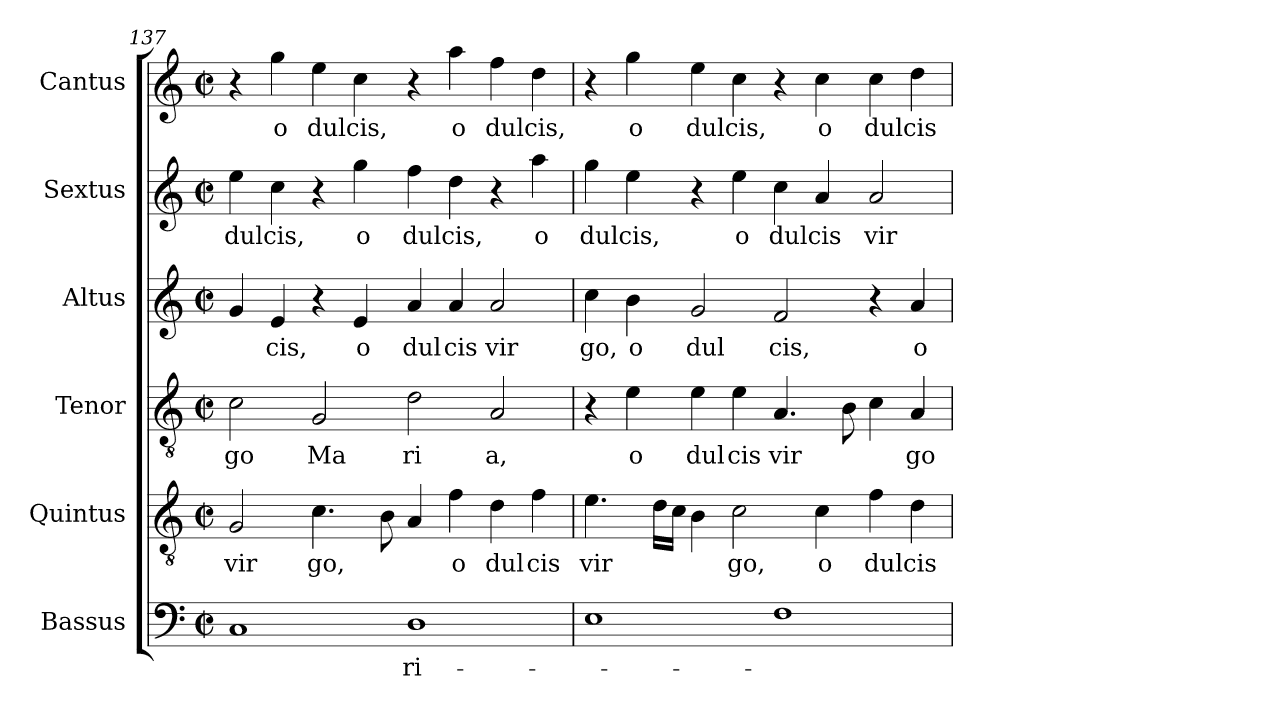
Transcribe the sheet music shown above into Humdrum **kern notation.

**kern	**text	**kern	**text	**kern	**text	**kern	**text	**kern	**text	**kern	**text
*part6	*part6	*part5	*part5	*part4	*part4	*part3	*part3	*part2	*part2	*part1	*part1
*staff6	*staff6	*staff5	*staff5	*staff4	*staff4	*staff3	*staff3	*staff2	*staff2	*staff1	*staff1
*I"Bassus	*	*I"Quintus	*	*I"Tenor	*	*I"Altus	*	*I"Sextus	*	*I"Cantus	*
*I'Bassus	*	*I'Quintus	*	*I'Tenor	*	*I'Altus	*	*I'Sextus	*	*I'Cantus	*
*clefF4	*	*clefGv2	*	*clefGv2	*	*clefG2	*	*clefG2	*	*clefG2	*
*M2/2	*	*M2/2	*	*M2/2	*	*M2/2	*	*M2/2	*	*M2/2	*
*met(c|)	*	*met(c|)	*	*met(c|)	*	*met(c|)	*	*met(c|)	*	*met(c|)	*
=137	=137	=137	=137	=137	=137	=137	=137	=137	=137	=137	=137
!	!	!	!LO:LY:b:cj	!	!LO:LY:b:cj	!	!	!	!LO:LY:b:cj	!	!
1C	.	2G/	vir	2c\	go	4g/	.	4ee\	dulcis,	4r	.
!	!	!	!	!	!	!	!LO:LY:b:cj	!	!	!	!LO:LY:b:cj
.	.	.	.	.	.	4e/	cis,	4cc\	.	4gg\	o
!	!	!	!LO:LY:b	!	!LO:LY:b:cj	!	!	!	!	!	!LO:LY:b:cj
.	.	4.c\	go,	2G/	Ma	4r	.	4r	.	4ee\	dulcis,
!	!	!	!	!	!	!	!LO:LY:b:cj	!	!LO:LY:b:cj	!	!
.	.	.	.	.	.	4e/	o	4gg\	o	4cc\	.
.	.	8B\	.	.	.	.	.	.	.	.	.
!	!LO:LY:b:cj	!	!	!	!LO:LY:b:cj	!	!LO:LY:b:cj	!	!LO:LY:b:cj	!	!
1D	-ri-	4A/	.	2d\	ri	4a/	dul	4ff\	dulcis,	4r	.
!	!	!	!LO:LY:b:cj	!	!	!	!LO:LY:b:cj	!	!	!	!LO:LY:b:cj
.	.	4f\	o	.	.	4a/	cis	4dd\	.	4aa\	o
!	!	!	!LO:LY:b:cj	!	!LO:LY:b:cj	!	!LO:LY:b:cj	!	!	!	!LO:LY:b:cj
.	.	4d\	dul	2A/	a,	2a/	vir	4r	.	4ff\	dulcis,
!	!	!	!LO:LY:b:cj	!	!	!	!	!	!LO:LY:b:cj	!	!
.	.	4f\	cis	.	.	.	.	4aa\	o	4dd\	.
=138	=138	=138	=138	=138	=138	=138	=138	=138	=138	=138	=138
!	!	!	!LO:LY:b	!	!	!	!LO:LY:b:cj	!	!LO:LY:b:cj	!	!
1E	.	4.e\	vir	4r	.	4cc\	go,	4gg\	dulcis,	4r	.
!	!	!	!	!	!LO:LY:b:cj	!	!LO:LY:b:cj	!	!	!	!LO:LY:b:cj
.	.	.	.	4e\	o	4b\	o	4ee\	.	4gg\	o
.	.	16d\L	.	.	.	.	.	.	.	.	.
.	.	16c\J	.	.	.	.	.	.	.	.	.
!	!	!	!	!	!LO:LY:b:cj	!	!LO:LY:b:cj	!	!	!	!LO:LY:b:cj
.	.	4B\	.	4e\	dul	2g/	dul	4r	.	4ee\	dulcis,
!	!	!	!LO:LY:b:cj	!	!LO:LY:b:cj	!	!	!	!LO:LY:b:cj	!	!
.	.	2c\	go,	4e\	cis	.	.	4ee\	o	4cc\	.
!	!	!	!	!	!LO:LY:b	!	!LO:LY:b:cj	!	!LO:LY:b:cj	!	!
1F	.	.	.	4.A/	vir	2f/	cis,	4cc\	dulcis	4r	.
!	!	!	!LO:LY:b:cj	!	!	!	!	!	!	!	!LO:LY:b:cj
.	.	4c\	o	.	.	.	.	4a/	.	4cc\	o
.	.	.	.	8B\	.	.	.	.	.	.	.
!	!	!	!LO:LY:b:cj	!	!	!	!	!	!LO:LY:b:cj	!	!LO:LY:b:cj
.	.	4f\	dulcis	4c\	.	4r	.	2a/	vir	4cc\	dulcis
!	!	!	!	!	!LO:LY:b:cj	!	!LO:LY:b:cj	!	!	!	!
.	.	4d\	.	4A/	go	4a/	o	.	.	4dd\	.
=	=	=	=	=	=	=	=	=	=	=	=
*-	*-	*-	*-	*-	*-	*-	*-	*-	*-	*-	*-
